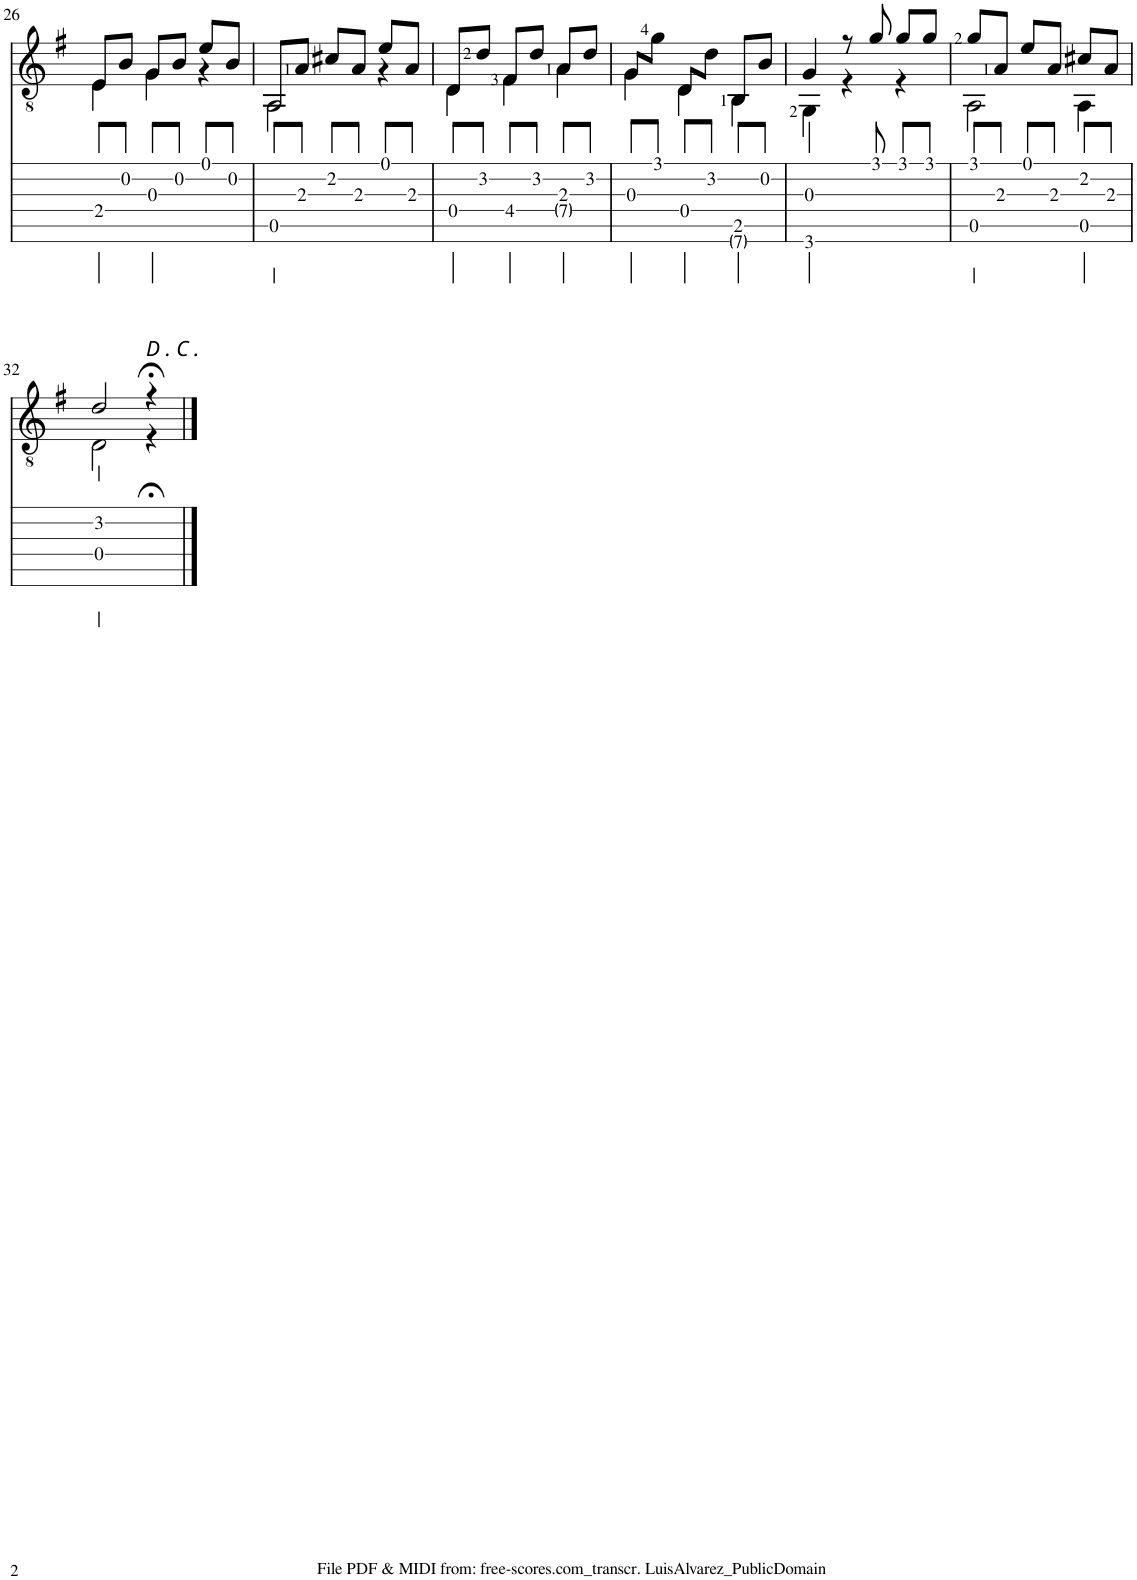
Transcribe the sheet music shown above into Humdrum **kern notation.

**kern	**kern
*part2	*part1
*staff2	*staff1
*I"Chitarra classica (Intavolatura)	*I"Guitar
!!LO:PB:g=z
*	*clefGv2
*k[f#]	*k[f#]
*M3/4	*M3/4
=26	=26
*^	*^
8E/L	4E\	8E/L	4E\
8B/J	.	8B/J	.
8G/L	4G\	8G/L	4G\
8B/J	.	8B/J	.
8e/L	4r	8e/L	4r
8B/J	.	8B/J	.
=27	=27	=27	=27
!LO:N:head=open	!	!LO:N:head=open	!
8AA/L	2AA\	8AA/L	2AA\
8A/J	.	8A/J	.
8c#X/L	.	8c#X/L	.
8A/J	.	8A/J	.
8e/L	4r	8e/L	4r
8A/J	.	8A/J	.
=28	=28	=28	=28
8D/L	4D\	8D/L	4D\
8d/J	.	8d/J	.
8F#/L	4F#\	8F#/L	4F#\
8d/J	.	8d/J	.
8A/L	4A\	8A/L	4A\
8d/J	.	8d/J	.
=29	=29	=29	=29
8G/L	4G\	8G/L	4G\
8g/J	.	8g\J	.
8D/L	4D\	8D/L	4D\
8d/J	.	8d\J	.
8BB/L	4BB\	8BB/L	4BB\
8B/J	.	8B/J	.
=30	=30	=30	=30
4G/	4GG\	4G/	4GG\
8r	4r	8r	4r
8g/	.	8g/	.
8g/L	4r	8g/L	4r
8g/J	.	8g/J	.
=31	=31	=31	=31
8g/L	2AA\	8g/L	2AA\
8A/J	.	8A/J	.
8e/L	.	8e/L	.
8A/J	.	8A/J	.
8c#X/L	4AA\	8c#X/L	4AA\
8A/J	.	8A/J	.
!!LO:LB:g=z	!!
=32	=32	=32	=32
2d/	2D\	2d/	2D\
4r;<	4r	4r;<	4r
*v	*v	*	*
*	*v	*v
==	==
*-	*-
